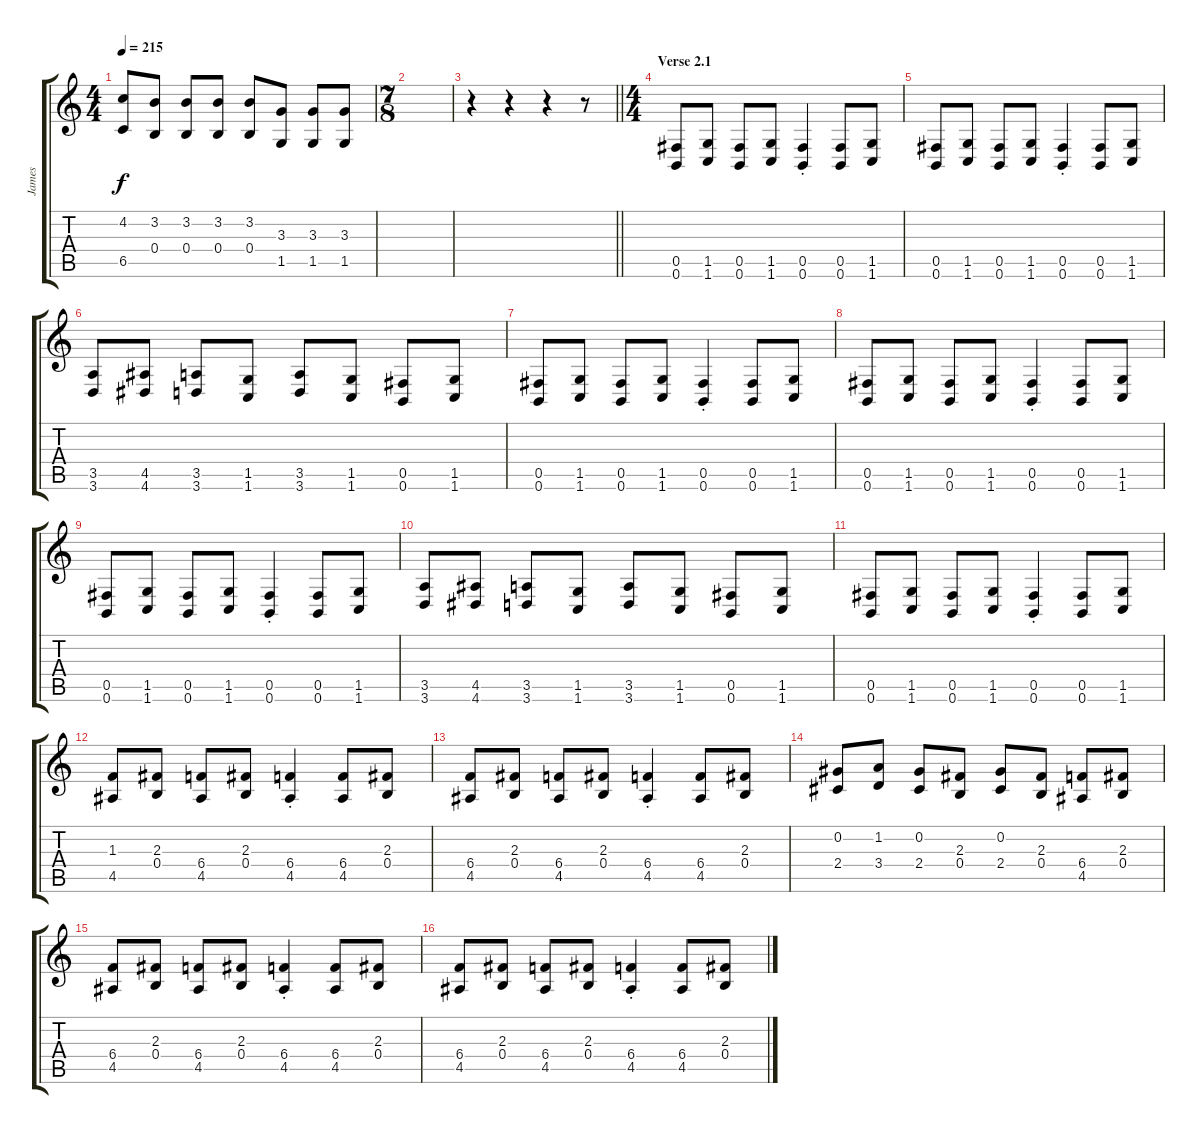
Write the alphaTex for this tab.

\track ("James" "James") {instrument distortionguitar}
\staff {score tabs}
\tuning (Db4 Ab3 E3 B2 Gb2 B1) {hide}
\ts (4 4)
\tempo 215
\clef g2
\ks c
(4.2 6.5).8{dy f} (3.2 0.4).8 (3.2 0.4).8 (3.2 0.4).8 (3.2 0.4).8 (3.3 1.5).8 (3.3 1.5).8 (3.3 1.5).8 |
\ts (7 8)
|
\barLineRight lightlight
r.4 r.4 r.4 r.8 |
\ts (4 4)
\section ("" "Verse 2.1")
(0.5 0.6).8 (1.5 1.6).8 (0.5 0.6).8 (1.5 1.6).8 (0.5{st} 0.6{st}).4 (0.5 0.6).8 (1.5 1.6).8 |
(0.5 0.6).8 (1.5 1.6).8 (0.5 0.6).8 (1.5 1.6).8 (0.5{st} 0.6{st}).4 (0.5 0.6).8 (1.5 1.6).8 |
(3.5 3.6).8 (4.5 4.6).8 (3.5 3.6).8 (1.5 1.6).8 (3.5 3.6).8 (1.5 1.6).8 (0.5 0.6).8 (1.5 1.6).8 |
(0.5 0.6).8 (1.5 1.6).8 (0.5 0.6).8 (1.5 1.6).8 (0.5{st} 0.6{st}).4 (0.5 0.6).8 (1.5 1.6).8 |
(0.5 0.6).8 (1.5 1.6).8 (0.5 0.6).8 (1.5 1.6).8 (0.5{st} 0.6{st}).4 (0.5 0.6).8 (1.5 1.6).8 |
(0.5 0.6).8 (1.5 1.6).8 (0.5 0.6).8 (1.5 1.6).8 (0.5{st} 0.6{st}).4 (0.5 0.6).8 (1.5 1.6).8 |
(3.5 3.6).8 (4.5 4.6).8 (3.5 3.6).8 (1.5 1.6).8 (3.5 3.6).8 (1.5 1.6).8 (0.5 0.6).8 (1.5 1.6).8 |
(0.5 0.6).8 (1.5 1.6).8 (0.5 0.6).8 (1.5 1.6).8 (0.5{st} 0.6{st}).4 (0.5 0.6).8 (1.5 1.6).8 |
(1.3 4.5).8 (2.3 0.4).8 (6.4 4.5).8 (2.3 0.4).8 (6.4{st} 4.5{st}).4 (6.4 4.5).8 (2.3 0.4).8 |
(6.4 4.5).8 (2.3 0.4).8 (6.4 4.5).8 (2.3 0.4).8 (6.4{st} 4.5{st}).4 (6.4 4.5).8 (2.3 0.4).8 |
(0.2 2.4).8 (1.2 3.4).8 (0.2 2.4).8 (2.3 0.4).8 (0.2 2.4).8 (2.3 0.4).8 (6.4 4.5).8 (2.3 0.4).8 |
(6.4 4.5).8 (2.3 0.4).8 (6.4 4.5).8 (2.3 0.4).8 (6.4{st} 4.5{st}).4 (6.4 4.5).8 (2.3 0.4).8 |
(6.4 4.5).8 (2.3 0.4).8 (6.4 4.5).8 (2.3 0.4).8 (6.4{st} 4.5{st}).4 (6.4 4.5).8 (2.3 0.4).8
